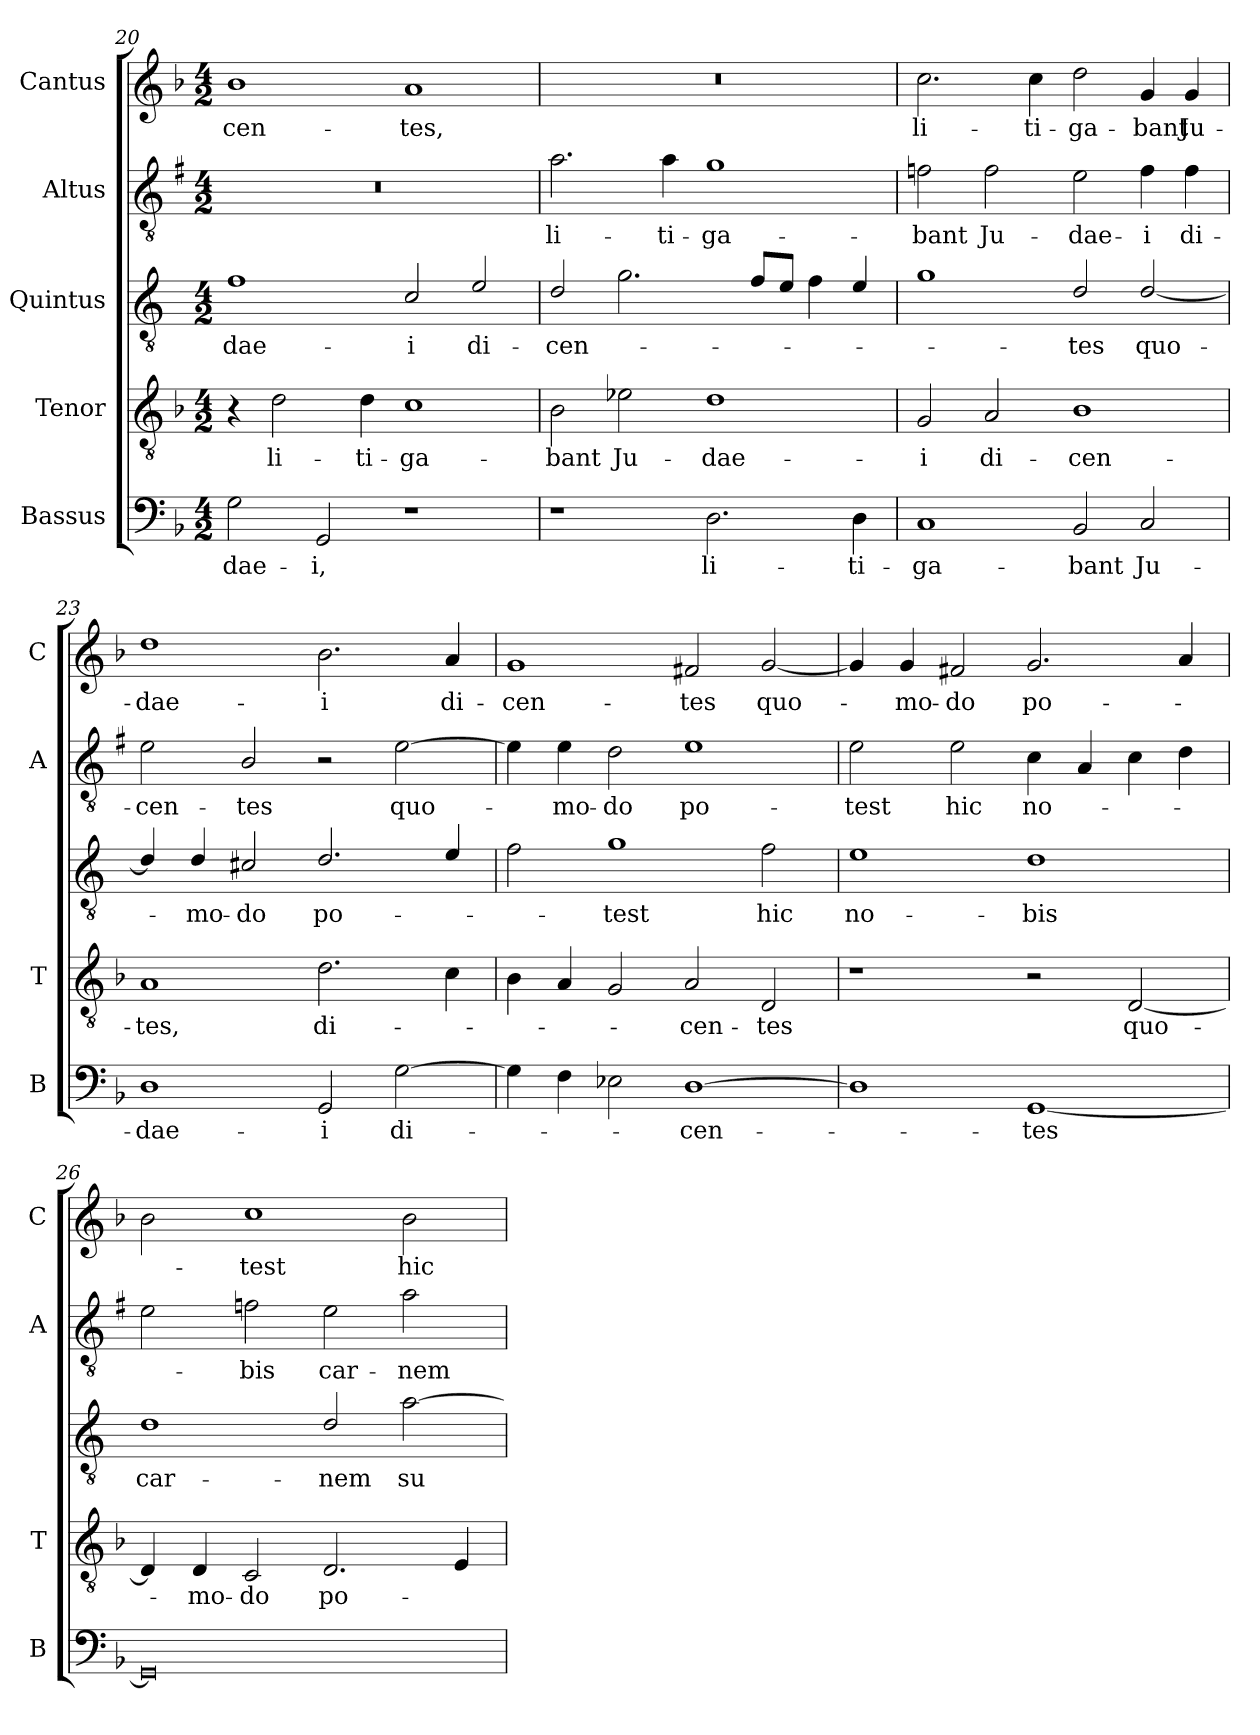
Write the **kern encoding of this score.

**kern	**text	**kern	**text	**kern	**text	**kern	**text	**kern	**text
*part5	*part5	*part4	*part4	*part3	*part3	*part2	*part2	*part1	*part1
*staff5	*staff5	*staff4	*staff4	*staff3	*staff3	*staff2	*staff2	*staff1	*staff1
*I"Bassus	*	*I"Tenor	*	*I"Quintus	*	*I"Altus	*	*I"Cantus	*
*I'B	*	*I'T	*	*	*	*I'A	*	*I'C	*
*clefF4	*	*clefGv2	*	*clefGv2	*	*clefGv2	*	*clefG2	*
*	*	*	*	*ITrd4c7	*	*ITrd1c2	*	*	*
*k[b-]	*	*k[b-]	*	*k[b-]	*	*k[b-]	*	*k[b-]	*
*F:	*	*F:	*	*F:	*	*F:	*	*F:	*
*M4/2	*	*M4/2	*	*M4/2	*	*M4/2	*	*M4/2	*
=20	=20	=20	=20	=20	=20	=20	=20	=20	=20
!	!LO:LY:b	!	!	!	!LO:LY:b	!	!	!	!LO:LY:b
2G\	-dae-	4r	.	1B-	-dae-	0r	.	1b-	-cen-
!	!	!	!LO:LY:b	!	!	!	!	!	!
.	.	2d\	li-	.	.	.	.	.	.
!	!LO:LY:b	!	!	!	!	!	!	!	!
2GG/	-i,	.	.	.	.	.	.	.	.
!	!	!	!LO:LY:b	!	!	!	!	!	!
.	.	4d\	-ti-	.	.	.	.	.	.
!	!	!	!LO:LY:b	!	!LO:LY:b	!	!	!	!LO:LY:b
1r	.	1c	-ga-	2F/	-i	.	.	1a	-tes,
!	!	!	!	!	!LO:LY:b	!	!	!	!
.	.	.	.	2A/	di-	.	.	.	.
=21	=21	=21	=21	=21	=21	=21	=21	=21	=21
!	!	!	!LO:LY:b	!	!LO:LY:b	!	!LO:LY:b	!	!
1r	.	2B-\	-bant	2G/	-cen-	2.g\	li-	0r	.
!	!	!	!LO:LY:b	!	!	!	!	!	!
.	.	2e-X\	Ju-	2.c\	.	.	.	.	.
!	!	!	!	!	!	!	!LO:LY:b	!	!
.	.	.	.	.	.	4g\	-ti-	.	.
!	!LO:LY:b	!	!LO:LY:b	!	!	!	!LO:LY:b	!	!
2.D\	li-	1d	-dae-	.	.	1f	-ga-	.	.
.	.	.	.	8B-/L	.	.	.	.	.
.	.	.	.	8A/J	.	.	.	.	.
.	.	.	.	4B-\	.	.	.	.	.
!	!LO:LY:b	!	!	!	!	!	!	!	!
4D\	-ti-	.	.	4A/	.	.	.	.	.
=22	=22	=22	=22	=22	=22	=22	=22	=22	=22
!	!LO:LY:b	!	!LO:LY:b	!	!	!	!LO:LY:b	!	!LO:LY:b
1C	-ga-	2G/	-i	1c	.	2e-X\	-bant	2.cc\	li-
!	!	!	!LO:LY:b	!	!	!	!LO:LY:b	!	!
.	.	2A/	di-	.	.	2e-\	Ju-	.	.
!	!	!	!	!	!	!	!	!	!LO:LY:b
.	.	.	.	.	.	.	.	4cc\	-ti-
!	!LO:LY:b	!	!LO:LY:b	!	!LO:LY:b	!	!LO:LY:b	!	!LO:LY:b
2BB-/	-bant	1B-	-cen-	2G/	-tes	2d\	-dae-	2dd\	-ga-
!	!LO:LY:b	!	!	!	!LO:LY:b	!	!LO:LY:b	!	!LO:LY:b
2C/	Ju-	.	.	[2G/	quo-	4e-\	-i	4g/	-bant
!	!	!	!	!	!	!	!LO:LY:b	!	!LO:LY:b
.	.	.	.	.	.	4e-\	di-	4g/	Ju-
=23	=23	=23	=23	=23	=23	=23	=23	=23	=23
!	!LO:LY:b	!	!LO:LY:b	!	!	!	!LO:LY:b	!	!LO:LY:b
1D	-dae-	1A	-tes,	4G/]	.	2d\	-cen-	1dd	-dae-
!	!	!	!	!	!LO:LY:b	!	!	!	!
.	.	.	.	4G/	-mo-	.	.	.	.
!	!	!	!	!	!LO:LY:b	!	!LO:LY:b	!	!
.	.	.	.	2F#X/	-do	2A/	-tes	.	.
!	!LO:LY:b	!	!LO:LY:b	!	!LO:LY:b	!	!	!	!LO:LY:b
2GG/	-i	2.d\	di-	2.G/	po-	2r	.	2.b-\	-i
!	!LO:LY:b	!	!	!	!	!	!LO:LY:b	!	!
[2G\	di-	.	.	.	.	[2d\	quo-	.	.
!	!	!	!	!	!	!	!	!	!LO:LY:b
.	.	4c\	.	4A/	.	.	.	4a/	di-
!!LO:LB:g=z
=24	=24	=24	=24	=24	=24	=24	=24	=24	=24
!	!	!	!	!	!	!	!	!	!LO:LY:b
4G\]	.	4B-\	.	2B-\	.	4d\]	.	1g	-cen-
!	!	!	!	!	!	!	!LO:LY:b	!	!
4F\	.	4A/	.	.	.	4d\	-mo-	.	.
!	!	!	!	!	!LO:LY:b	!	!LO:LY:b	!	!
2E-X\	.	2G/	.	1c	-test	2c\	-do	.	.
!	!LO:LY:b	!	!LO:LY:b	!	!	!	!LO:LY:b	!	!LO:LY:b
[1D	-cen-	2A/	-cen-	.	.	1d	po-	2f#X/	-tes
!	!	!	!LO:LY:b	!	!LO:LY:b	!	!	!	!LO:LY:b
.	.	2D/	-tes	2B-\	hic	.	.	[2g/	quo-
=25	=25	=25	=25	=25	=25	=25	=25	=25	=25
!	!	!	!	!	!LO:LY:b	!	!LO:LY:b	!	!
1D]	.	1r	.	1A	no-	2d\	-test	4g/]	.
!	!	!	!	!	!	!	!	!	!LO:LY:b
.	.	.	.	.	.	.	.	4g/	-mo-
!	!	!	!	!	!	!	!LO:LY:b	!	!LO:LY:b
.	.	.	.	.	.	2d\	hic	2f#X/	-do
!	!LO:LY:b	!	!	!	!LO:LY:b	!	!LO:LY:b	!	!LO:LY:b
[1GG	-tes	2r	.	1G	-bis	4B-\	no-	2.g/	po-
.	.	.	.	.	.	4G/	.	.	.
!	!	!	!LO:LY:b	!	!	!	!	!	!
.	.	[2D/	quo-	.	.	4B-\	.	.	.
.	.	.	.	.	.	4c\	.	4a/	.
=26	=26	=26	=26	=26	=26	=26	=26	=26	=26
!	!	!	!	!	!LO:LY:b	!	!	!	!
0GG]	.	4D/]	.	1G	car-	2d\	.	2b-\	.
!	!	!	!LO:LY:b	!	!	!	!	!	!
.	.	4D/	-mo-	.	.	.	.	.	.
!	!	!	!LO:LY:b	!	!	!	!LO:LY:b	!	!LO:LY:b
.	.	2C/	-do	.	.	2e-X\	-bis	1cc	-test
!	!	!	!LO:LY:b	!	!LO:LY:b	!	!LO:LY:b	!	!
.	.	2.D/	po-	2G/	-nem	2d\	car-	.	.
!	!	!	!	!	!LO:LY:b	!	!LO:LY:b	!	!LO:LY:b
.	.	.	.	[2d\	su-	2g\	-nem	2b-\	hic
.	.	4E/	.	.	.	.	.	.	.
=	=	=	=	=	=	=	=	=	=
*-	*-	*-	*-	*-	*-	*-	*-	*-	*-
